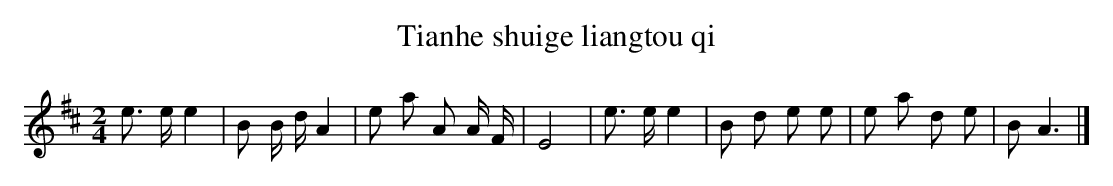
X:1
T: Tianhe shuige liangtou qi
L: 1/8
M: 2/4
K: D
e> ee2 [I:setbarnb 1]|
B B/ d/A2 |
e a A A/ F/ |
E4 |
e> ee2 |
B d e e |
e a d e |
BA3 |]
